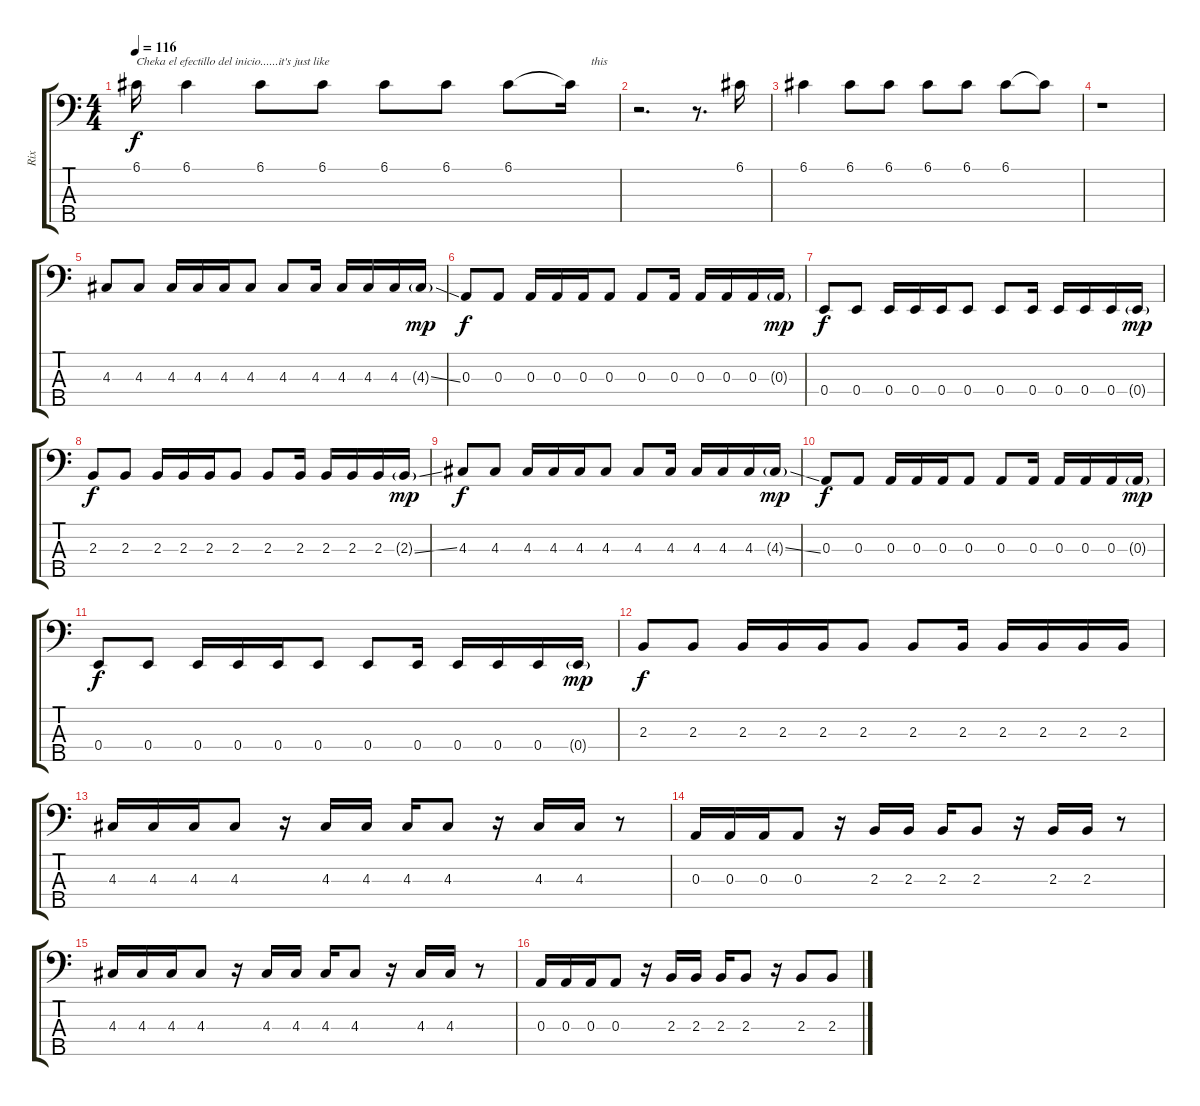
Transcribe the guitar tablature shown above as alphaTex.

\track ("Rix" "Rix") {instrument electricbasspick}
\staff {score tabs}
\tuning (G2 D2 A1 E1 B0) {hide}
\ts (4 4)
\tempo 116
\clef f4
\ks c
6.1.16{txt "Cheka el efectillo del inicio......it's just like " dy f volume 16 instrument ocarina} 6.1.4 6.1.8 6.1.8 6.1.8 6.1.8 6.1.8 6.1{t}.16{txt "       this"} |
r.2{d} r.8{d} 6.1.16 |
6.1.4 6.1.8 6.1.8 6.1.8 6.1.8 6.1.8 6.1{t}.8 |
r.1 |
4.3.8{volume 14 instrument electricbasspick} 4.3.8 4.3.16 4.3.16 4.3.16 4.3.8 4.3.8 4.3.16 4.3.16 4.3.16 4.3.16 4.3{ss g}.16{dy mp} |
0.3.8{dy f} 0.3.8 0.3.16 0.3.16 0.3.16 0.3.8 0.3.8 0.3.16 0.3.16 0.3.16 0.3.16 0.3{g}.16{dy mp} |
0.4.8{dy f} 0.4.8 0.4.16 0.4.16 0.4.16 0.4.8 0.4.8 0.4.16 0.4.16 0.4.16 0.4.16 0.4{g}.16{dy mp} |
2.3.8{dy f} 2.3.8 2.3.16 2.3.16 2.3.16 2.3.8 2.3.8 2.3.16 2.3.16 2.3.16 2.3.16 2.3{ss g}.16{dy mp} |
4.3.8{dy f} 4.3.8 4.3.16 4.3.16 4.3.16 4.3.8 4.3.8 4.3.16 4.3.16 4.3.16 4.3.16 4.3{ss g}.16{dy mp} |
0.3.8{dy f} 0.3.8 0.3.16 0.3.16 0.3.16 0.3.8 0.3.8 0.3.16 0.3.16 0.3.16 0.3.16 0.3{g}.16{dy mp} |
0.4.8{dy f} 0.4.8 0.4.16 0.4.16 0.4.16 0.4.8 0.4.8 0.4.16 0.4.16 0.4.16 0.4.16 0.4{g}.16{dy mp} |
2.3.8{dy f} 2.3.8 2.3.16 2.3.16 2.3.16 2.3.8 2.3.8 2.3.16 2.3.16 2.3.16 2.3.16 2.3.16 |
4.3.16 4.3.16 4.3.16 4.3.8 r.16 4.3.16 4.3.16 4.3.16 4.3.8 r.16 4.3.16 4.3.16 r.8 |
0.3.16 0.3.16 0.3.16 0.3.8 r.16 2.3.16 2.3.16 2.3.16 2.3.8 r.16 2.3.16 2.3.16 r.8 |
4.3.16 4.3.16 4.3.16 4.3.8 r.16 4.3.16 4.3.16 4.3.16 4.3.8 r.16 4.3.16 4.3.16 r.8 |
0.3.16 0.3.16 0.3.16 0.3.8 r.16 2.3.16 2.3.16 2.3.16 2.3.8 r.16 2.3.8 2.3.8
